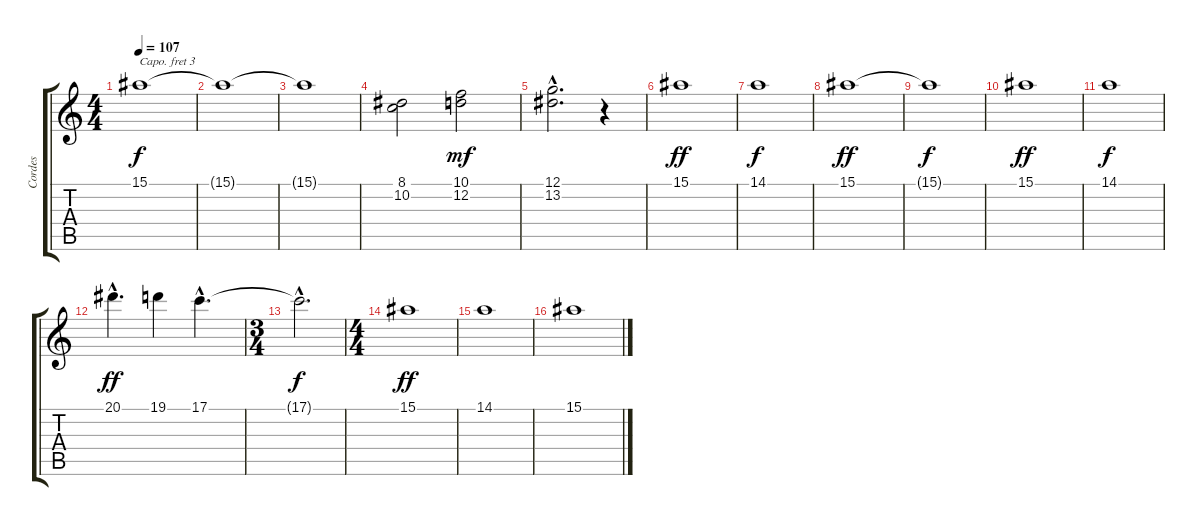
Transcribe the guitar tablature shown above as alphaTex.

\track ("Cordes" "Cordes") {instrument stringensemble2}
\staff {score tabs}
\capo 3
\tuning (E4 B3 G3 D3 A2 E2) {hide}
\ts (4 4)
\tempo 107
\clef g2
\ks c
15.1{t}.1{dy f} |
15.1{t}.1 |
15.1{t}.1 |
(8.1 10.2).2 (10.1 12.2).2{dy mf} |
(12.1{hac} 13.2{hac}).2{d} r.4 |
15.1.1{dy ff} |
14.1.1{dy f} |
15.1.1{dy ff} |
15.1{t}.1{dy f} |
15.1.1{dy ff} |
14.1.1{dy f} |
20.1{hac}.4{d dy ff} 19.1.4 17.1{hac}.4{d} |
\ts (3 4)
17.1{hac t}.2{d dy f} |
\ts (4 4)
15.1.1{dy ff} |
14.1.1 |
15.1.1
